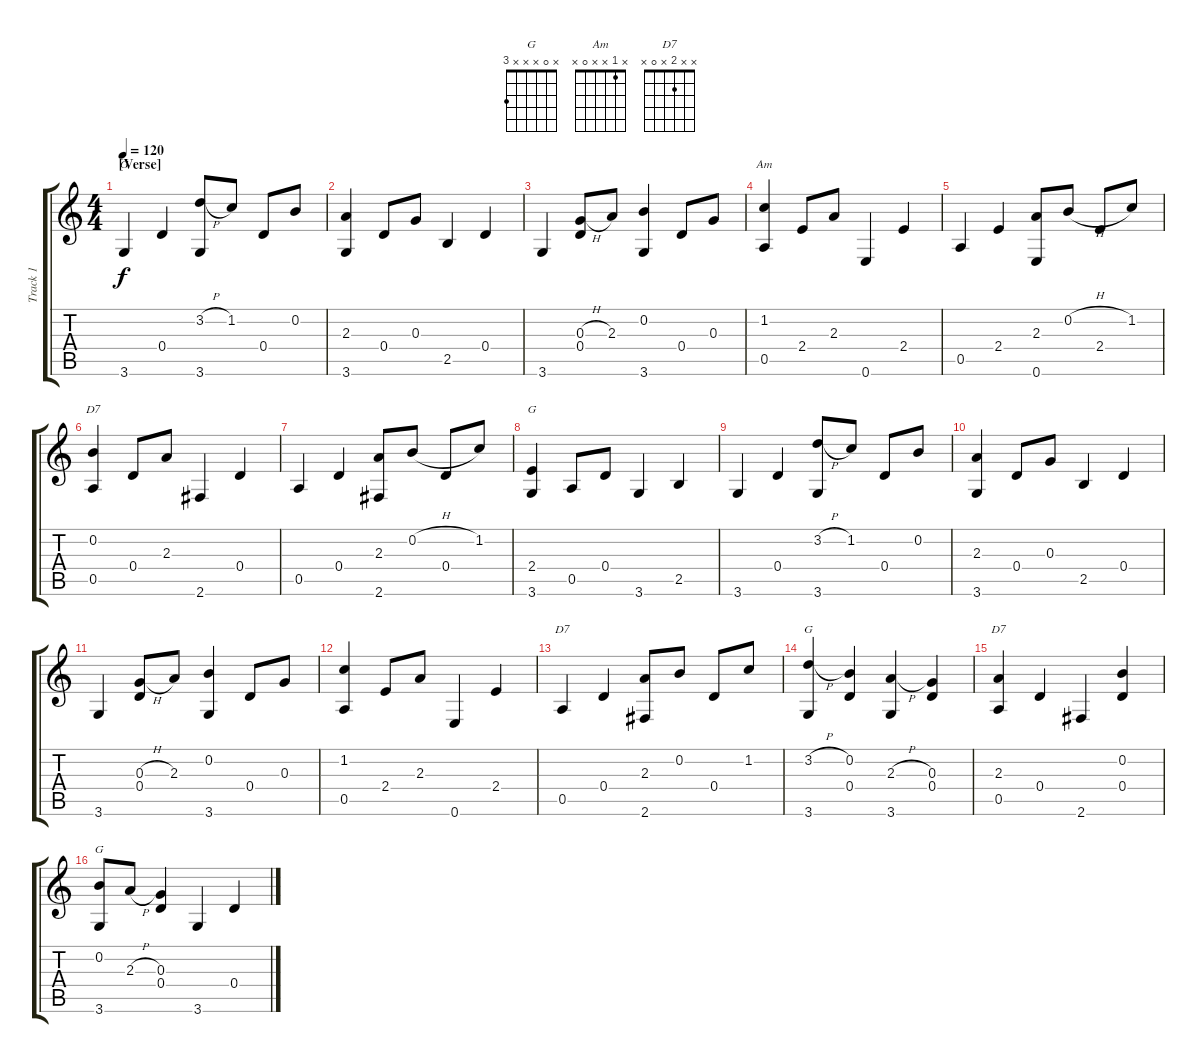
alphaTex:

\track ("Track 1" "Track 1") {instrument acousticguitarsteel}
\staff {score tabs}
\tuning (E4 B3 G3 D3 A2 E2) {hide}
\chord ("G" x x x x x 3)
\chord ("Am" x 1 x x 0 x)
\chord ("D7" x 0 x x 0 x)
\chord ("G" x x x 2 x 3)
\chord ("D7" x x x x 0 x)
\chord ("G" x 3 x x x 3)
\chord ("D7" x x 2 x 0 x)
\chord ("G" x 0 x x x 3)
\ts (4 4)
\section ("" "[Verse]")
\tempo 120
\clef g2
\ks c
3.6.4{ch "G" dy f} 0.4.4 (3.2{h} 3.6).8 1.2.8 0.4.8 0.2.8 |
(2.3 3.6).4 0.4.8 0.3.8 2.5.4 0.4.4 |
3.6.4 (0.3{h} 0.4).8 2.3.8 (0.2 3.6).4 0.4.8 0.3.8 |
(1.2 0.5).4{ch "Am"} 2.4.8 2.3.8 0.6.4 2.4.4 |
0.5.4 2.4.4 (2.3 0.6).8 0.2{h}.8 2.4.8 1.2.8 |
(0.2 0.5).4{ch "D7"} 0.4.8 2.3.8 2.6.4 0.4.4 |
0.5.4 0.4.4 (2.3 2.6).8 0.2{h}.8 0.4.8 1.2.8 |
(2.4 3.6).4{ch "G"} 0.5.8 0.4.8 3.6.4 2.5.4 |
3.6.4 0.4.4 (3.2{h} 3.6).8 1.2.8 0.4.8 0.2.8 |
(2.3 3.6).4 0.4.8 0.3.8 2.5.4 0.4.4 |
3.6.4 (0.3{h} 0.4).8 2.3.8 (0.2 3.6).4 0.4.8 0.3.8 |
(1.2 0.5).4 2.4.8 2.3.8 0.6.4 2.4.4 |
0.5.4{ch "D7"} 0.4.4 (2.3 2.6).8 0.2.8 0.4.8 1.2.8 |
(3.2{h} 3.6).4{ch "G"} (0.2 0.4).4 (2.3{h} 3.6).4 (0.3 0.4).4 |
(2.3 0.5).4{ch "D7"} 0.4.4 2.6.4 (0.2 0.4).4 |
(0.2 3.6).8{ch "G"} 2.3{h}.8 (0.3 0.4).4 3.6.4 0.4.4
